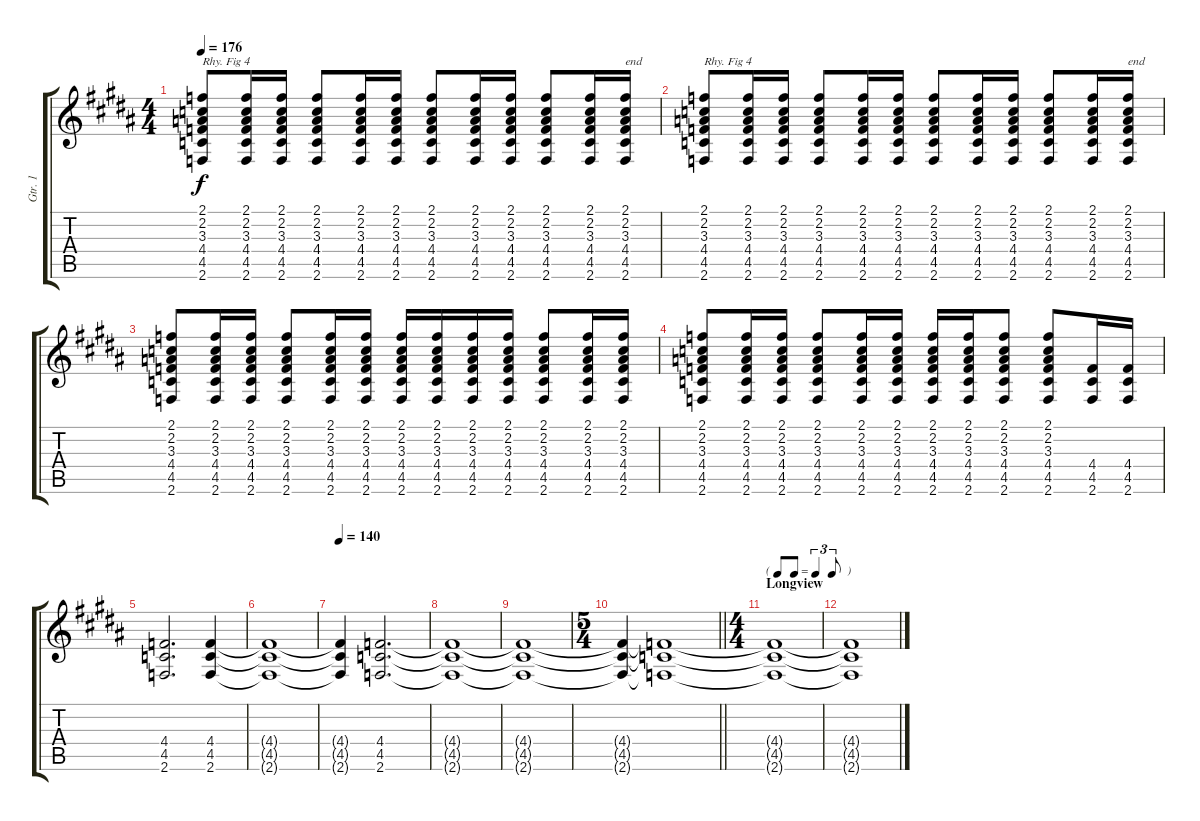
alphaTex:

\track ("Gtr. 1" "Gtr. 1") {instrument overdrivenguitar}
\staff {score tabs}
\tuning (Eb4 Bb3 Gb3 Db3 Ab2 Eb2) {hide}
\ts (4 4)
\tempo 176
\clef g2
\ks b
(2.1 2.2 3.3 4.4 4.5 2.6).8{txt "Rhy. Fig 4" dy f} (2.1 2.2 3.3 4.4 4.5 2.6).16 (2.1 2.2 3.3 4.4 4.5 2.6).16 (2.1 2.2 3.3 4.4 4.5 2.6).8 (2.1 2.2 3.3 4.4 4.5 2.6).16 (2.1 2.2 3.3 4.4 4.5 2.6).16 (2.1 2.2 3.3 4.4 4.5 2.6).8 (2.1 2.2 3.3 4.4 4.5 2.6).16 (2.1 2.2 3.3 4.4 4.5 2.6).16 (2.1 2.2 3.3 4.4 4.5 2.6).8 (2.1 2.2 3.3 4.4 4.5 2.6).16 (2.1 2.2 3.3 4.4 4.5 2.6).16{txt "end"} |
(2.1 2.2 3.3 4.4 4.5 2.6).8{txt "Rhy. Fig 4"} (2.1 2.2 3.3 4.4 4.5 2.6).16 (2.1 2.2 3.3 4.4 4.5 2.6).16 (2.1 2.2 3.3 4.4 4.5 2.6).8 (2.1 2.2 3.3 4.4 4.5 2.6).16 (2.1 2.2 3.3 4.4 4.5 2.6).16 (2.1 2.2 3.3 4.4 4.5 2.6).8 (2.1 2.2 3.3 4.4 4.5 2.6).16 (2.1 2.2 3.3 4.4 4.5 2.6).16 (2.1 2.2 3.3 4.4 4.5 2.6).8 (2.1 2.2 3.3 4.4 4.5 2.6).16 (2.1 2.2 3.3 4.4 4.5 2.6).16{txt "end"} |
(2.1 2.2 3.3 4.4 4.5 2.6).8{balance 0} (2.1 2.2 3.3 4.4 4.5 2.6).16 (2.1 2.2 3.3 4.4 4.5 2.6).16 (2.1 2.2 3.3 4.4 4.5 2.6).8 (2.1 2.2 3.3 4.4 4.5 2.6).16 (2.1 2.2 3.3 4.4 4.5 2.6).16 (2.1 2.2 3.3 4.4 4.5 2.6).16 (2.1 2.2 3.3 4.4 4.5 2.6).16 (2.1 2.2 3.3 4.4 4.5 2.6).16 (2.1 2.2 3.3 4.4 4.5 2.6).16 (2.1 2.2 3.3 4.4 4.5 2.6).8 (2.1 2.2 3.3 4.4 4.5 2.6).16 (2.1 2.2 3.3 4.4 4.5 2.6).16 |
(2.1 2.2 3.3 4.4 4.5 2.6).8 (2.1 2.2 3.3 4.4 4.5 2.6).16 (2.1 2.2 3.3 4.4 4.5 2.6).16 (2.1 2.2 3.3 4.4 4.5 2.6).8 (2.1 2.2 3.3 4.4 4.5 2.6).16 (2.1 2.2 3.3 4.4 4.5 2.6).16 (2.1 2.2 3.3 4.4 4.5 2.6).16 (2.1 2.2 3.3 4.4 4.5 2.6).16 (2.1 2.2 3.3 4.4 4.5 2.6).8 (2.1 2.2 3.3 4.4 4.5 2.6).8 (4.4 4.5 2.6).16 (4.4 4.5 2.6).16 |
(4.4 4.5 2.6).2{d} (4.4 4.5 2.6).4 |
(4.4{t} 4.5{t} 2.6{t}).1 |
\tempo 140
(4.4{t} 4.5{t} 2.6{t}).4 (4.4 4.5 2.6).2{d} |
(4.4{t} 4.5{t} 2.6{t}).1 |
(4.4{t} 4.5{t} 2.6{t}).1 |
\ts (5 4)
\barLineRight lightlight
(4.4{t} 4.5{t} 2.6{t}).4 (4.4{t} 4.5{t} 2.6{t}).1 |
\ts (4 4)
\tf triplet8th
\section ("" "Longview")
(4.4{t} 4.5{t} 2.6{t}).1 |
(4.4{t} 4.5{t} 2.6{t}).1
